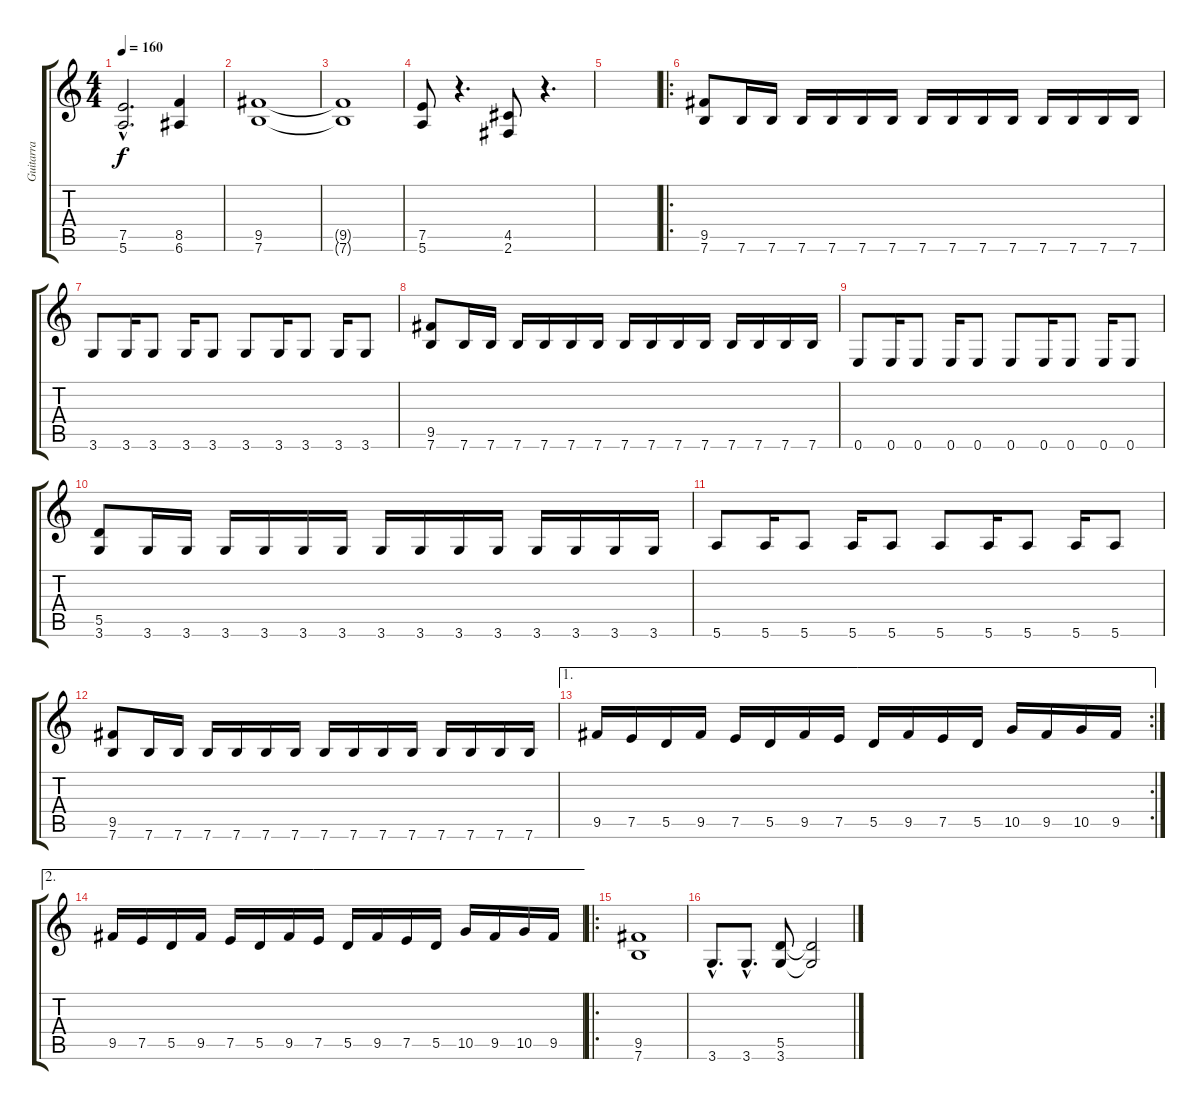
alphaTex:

\track ("Guitarra" "Guitarra") {instrument distortionguitar}
\staff {score tabs}
\tuning (E4 B3 G3 D3 A2 E2) {hide}
\ts (4 4)
\tempo 160
\clef g2
\ks c
(7.5{hac} 5.6{hac}).2{d dy f} (8.5 6.6).4 |
(9.5 7.6).1 |
(9.5{t} 7.6{t}).1 |
(7.5 5.6).8 r.4{d} (4.5 2.6).8 r.4{d} |
|
\ro
(9.5 7.6).8 7.6.16 7.6.16 7.6.16 7.6.16 7.6.16 7.6.16 7.6.16 7.6.16 7.6.16 7.6.16 7.6.16 7.6.16 7.6.16 7.6.16 |
3.6.8 3.6.16 3.6.8 3.6.16 3.6.8 3.6.8 3.6.16 3.6.8 3.6.16 3.6.8 |
(9.5 7.6).8 7.6.16 7.6.16 7.6.16 7.6.16 7.6.16 7.6.16 7.6.16 7.6.16 7.6.16 7.6.16 7.6.16 7.6.16 7.6.16 7.6.16 |
0.6.8 0.6.16 0.6.8 0.6.16 0.6.8 0.6.8 0.6.16 0.6.8 0.6.16 0.6.8 |
(5.5 3.6).8 3.6.16 3.6.16 3.6.16 3.6.16 3.6.16 3.6.16 3.6.16 3.6.16 3.6.16 3.6.16 3.6.16 3.6.16 3.6.16 3.6.16 |
5.6.8 5.6.16 5.6.8 5.6.16 5.6.8 5.6.8 5.6.16 5.6.8 5.6.16 5.6.8 |
(9.5 7.6).8 7.6.16 7.6.16 7.6.16 7.6.16 7.6.16 7.6.16 7.6.16 7.6.16 7.6.16 7.6.16 7.6.16 7.6.16 7.6.16 7.6.16 |
\ae 1
\rc 2
9.5.16 7.5.16 5.5.16 9.5.16 7.5.16 5.5.16 9.5.16 7.5.16 5.5.16 9.5.16 7.5.16 5.5.16 10.5.16 9.5.16 10.5.16 9.5.16 |
\ae 2
9.5.16 7.5.16 5.5.16 9.5.16 7.5.16 5.5.16 9.5.16 7.5.16 5.5.16 9.5.16 7.5.16 5.5.16 10.5.16 9.5.16 10.5.16 9.5.16 |
\ro
(9.5 7.6).1 |
3.6{hac}.8{d} 3.6{hac}.8{d} (5.5 3.6).8 (5.5{t} 3.6{t}).2
